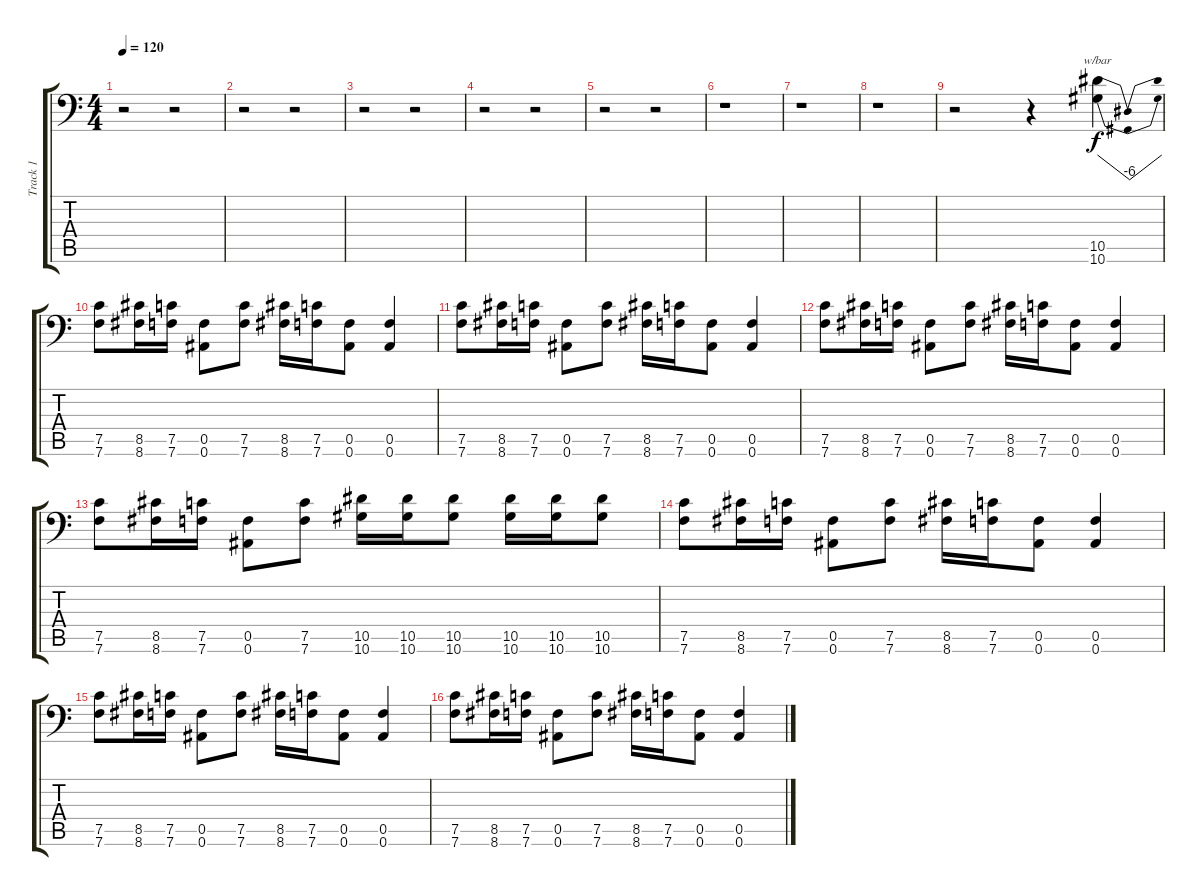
\track ("Track 1" "Track 1") {instrument distortionguitar}
\staff {score tabs}
\tuning (C4 G3 Eb3 Bb2 F2 Bb1) {hide}
\ts (4 4)
\tempo 120
\clef f4
\ks c
r.2{dy f instrument distortionguitar} r.2 |
r.2 r.2 |
r.2 r.2 |
r.2 r.2 |
r.2 r.2 |
r.1 |
r.1 |
r.1 |
r.2 r.4 (10.5 10.6).4{tbe (dip default 0 0 30 -24 60 0)} |
(7.5 7.6).8 (8.5 8.6).16 (7.5 7.6).16 (0.5 0.6).8 (7.5 7.6).8 (8.5 8.6).16 (7.5 7.6).16 (0.5 0.6).8 (0.5 0.6).4 |
(7.5 7.6).8 (8.5 8.6).16 (7.5 7.6).16 (0.5 0.6).8 (7.5 7.6).8 (8.5 8.6).16 (7.5 7.6).16 (0.5 0.6).8 (0.5 0.6).4 |
(7.5 7.6).8 (8.5 8.6).16 (7.5 7.6).16 (0.5 0.6).8 (7.5 7.6).8 (8.5 8.6).16 (7.5 7.6).16 (0.5 0.6).8 (0.5 0.6).4 |
(7.5 7.6).8 (8.5 8.6).16 (7.5 7.6).16 (0.5 0.6).8 (7.5 7.6).8 (10.5 10.6).16 (10.5 10.6).16 (10.5 10.6).8 (10.5 10.6).16 (10.5 10.6).16 (10.5 10.6).8 |
(7.5 7.6).8 (8.5 8.6).16 (7.5 7.6).16 (0.5 0.6).8 (7.5 7.6).8 (8.5 8.6).16 (7.5 7.6).16 (0.5 0.6).8 (0.5 0.6).4 |
(7.5 7.6).8 (8.5 8.6).16 (7.5 7.6).16 (0.5 0.6).8 (7.5 7.6).8 (8.5 8.6).16 (7.5 7.6).16 (0.5 0.6).8 (0.5 0.6).4 |
(7.5 7.6).8 (8.5 8.6).16 (7.5 7.6).16 (0.5 0.6).8 (7.5 7.6).8 (8.5 8.6).16 (7.5 7.6).16 (0.5 0.6).8 (0.5 0.6).4
